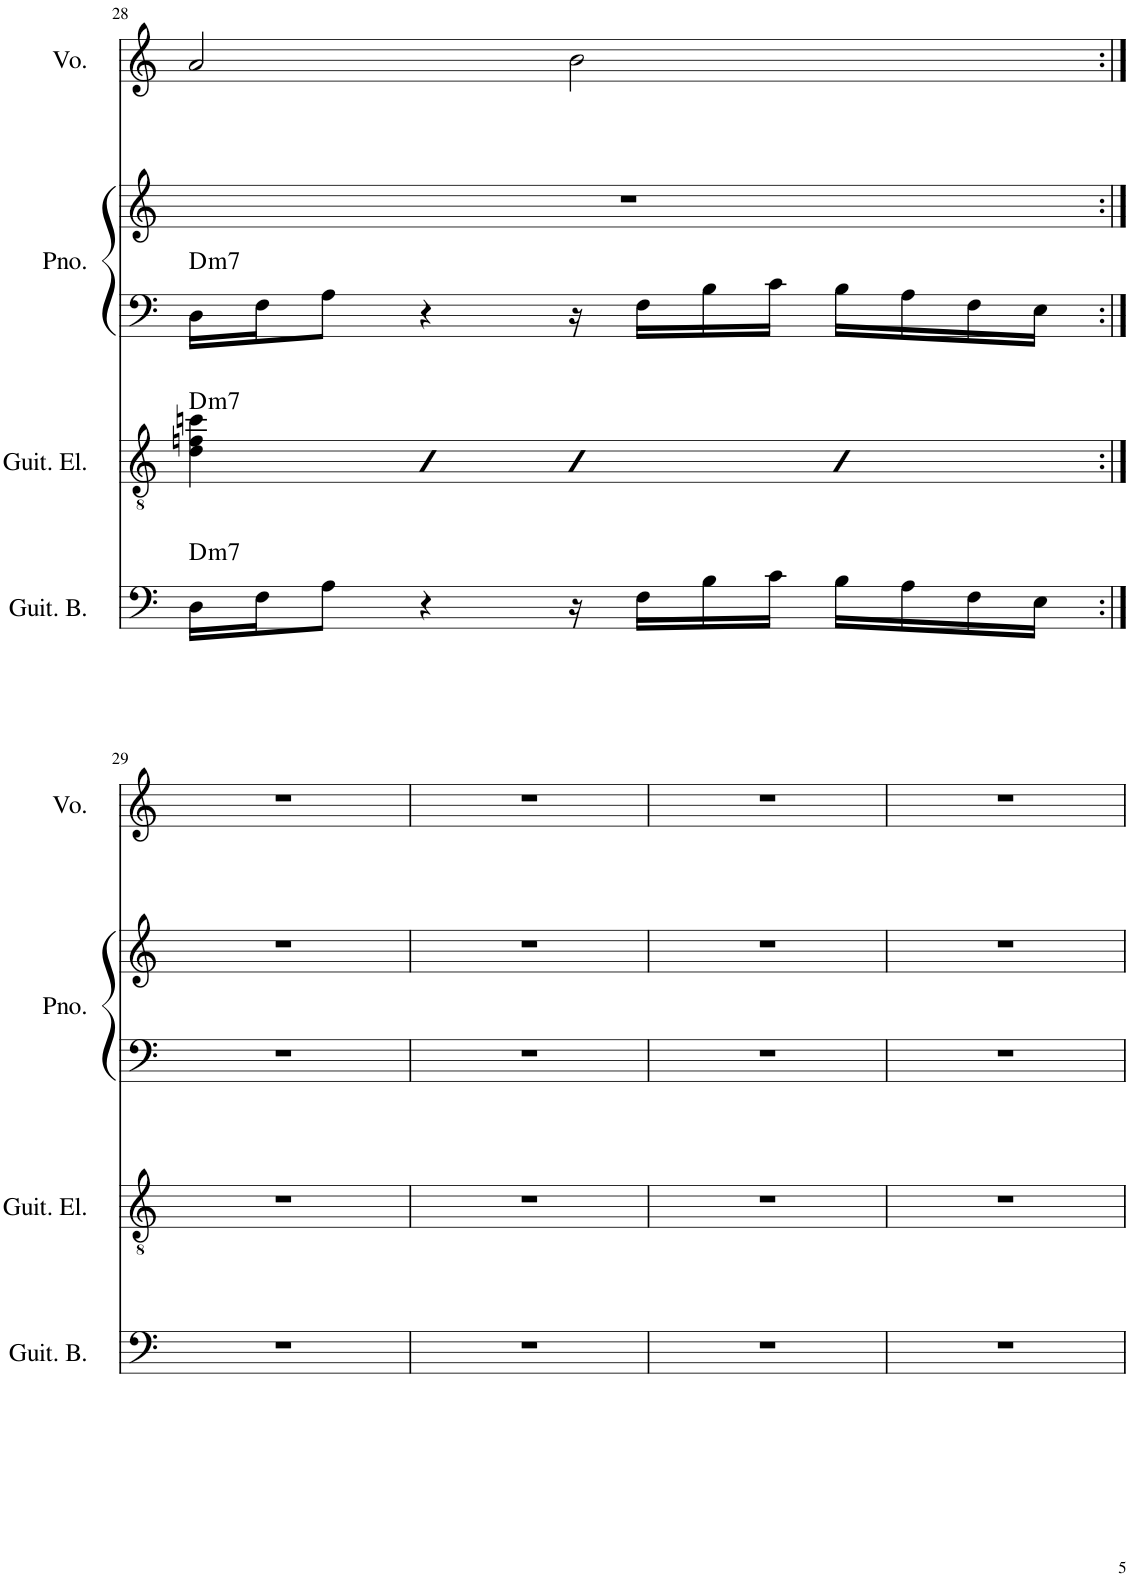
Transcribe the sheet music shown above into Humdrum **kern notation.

**kern	**harte	**kern	**harte	**kern	**kern	**harte	**kern
*part4	*part4	*part3	*part3	*part2	*part2	*part2	*part1
*staff5	*	*staff4	*	*staff3	*staff2	*	*staff1
*I"Bajo eléctrico	*	*I"Guitarra eléctrica	*	*I"Piano	*	*	*I"Voz
*	*	*I'Guit. El.	*	*I'Pno.	*	*	*I'Vo.
!!LO:PB:g=z
*clefF4	*	*clefGv2	*	*clefF4	*clefG2	*	*clefG2
*Trd7c12	*	*	*	*	*	*	*
*k[]	*	*k[]	*	*k[]	*k[]	*	*k[]
*M4/4	*	*M4/4	*	*M4/4	*M4/4	*	*M4/4
=28	=28	=28	=28	=28	=28	=28	=28
!	!LO:H:kt=m7	!	!LO:H:kt=m7	!	!	!LO:H:kt=m7	!
16D\LL	D:min7	4d\ 4fn\ 4ccn\	D:min7	16D\LL	1r	D:min7	2a/
16F\J	.	.	.	16F\J	.	.	.
8A\J	.	.	.	8A\J	.	.	.
4r	.	4B	.	4r	.	.	.
16r	.	4B	.	16r	.	.	2b\
16F\LL	.	.	.	16F\LL	.	.	.
16B\	.	.	.	16B\	.	.	.
16c\JJ	.	.	.	16c\JJ	.	.	.
16B\LL	.	4B	.	16B\LL	.	.	.
16A\	.	.	.	16A\	.	.	.
16F\	.	.	.	16F\	.	.	.
16E\JJ	.	.	.	16E\JJ	.	.	.
!!LO:LB:g=z
=29:|!	=29:|!	=29:|!	=29:|!	=29:|!	=29:|!	=29:|!	=29:|!
1r	.	1r	.	1r	1r	.	1r
=30	=30	=30	=30	=30	=30	=30	=30
1r	.	1r	.	1r	1r	.	1r
=31	=31	=31	=31	=31	=31	=31	=31
1r	.	1r	.	1r	1r	.	1r
=32	=32	=32	=32	=32	=32	=32	=32
1r	.	1r	.	1r	1r	.	1r
=	=	=	=	=	=	=	=
*-	*-	*-	*-	*-	*-	*-	*-
